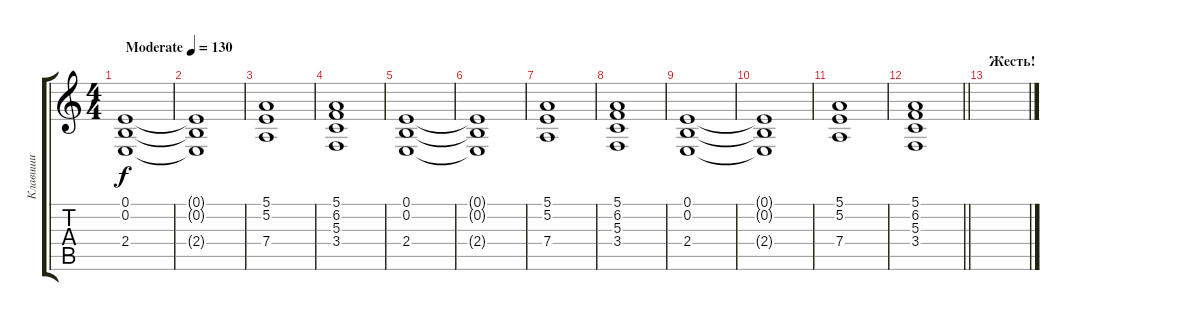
\track ("Клавиши" "Клавиши") {instrument stringensemble1}
\staff {score tabs}
\tuning (E4 B3 G3 D3 A2 E2) {hide}
\ts (4 4)
\tempo (130 "Moderate")
\clef g2
\ks c
(0.1 0.2 2.4).1{dy f instrument stringensemble1} |
(0.1{t} 0.2{t} 2.4{t}).1 |
(5.1 5.2 7.4).1 |
(5.1 6.2 5.3 3.4).1 |
(0.1 0.2 2.4).1 |
(0.1{t} 0.2{t} 2.4{t}).1 |
(5.1 5.2 7.4).1 |
(5.1 6.2 5.3 3.4).1 |
(0.1 0.2 2.4).1 |
(0.1{t} 0.2{t} 2.4{t}).1 |
(5.1 5.2 7.4).1 |
\barLineRight lightlight
(5.1 6.2 5.3 3.4).1 |
\section ("" "Жесть!")
